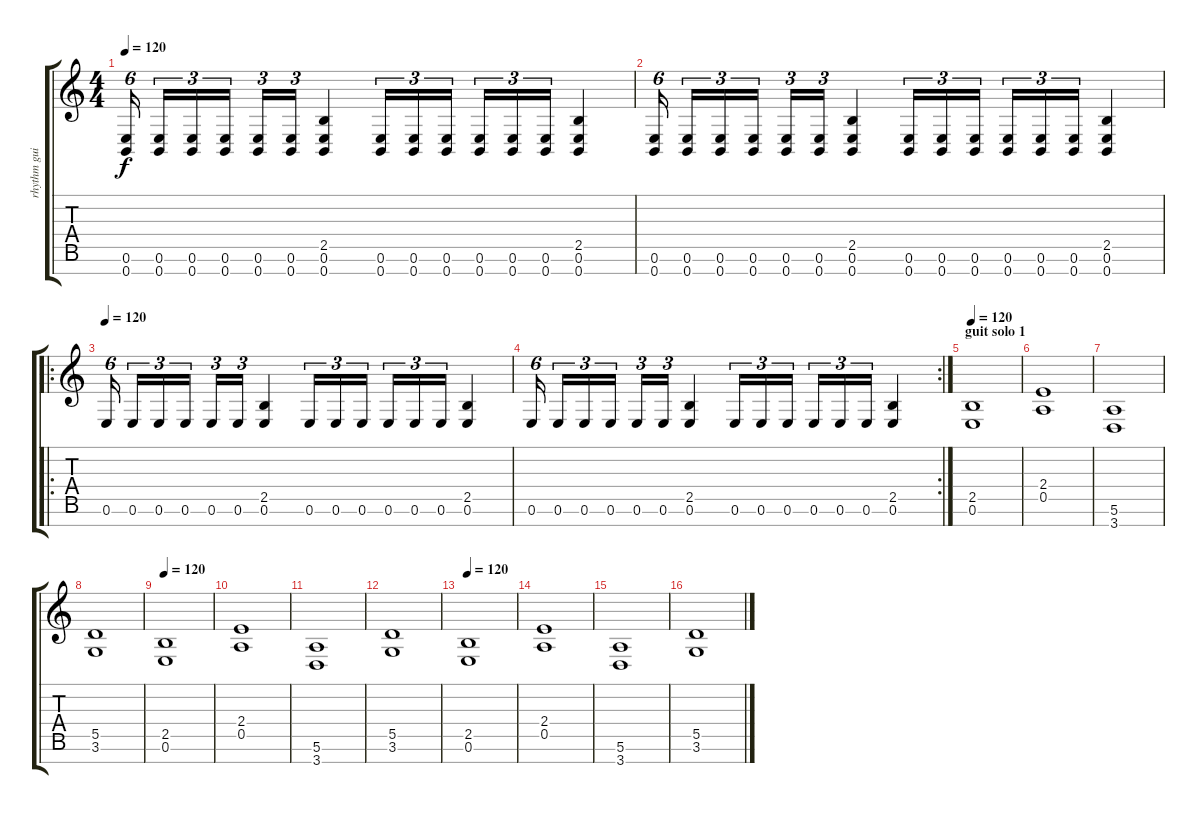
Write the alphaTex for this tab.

\track ("rhythm guitar" "rhythm gui") {instrument distortionguitar}
\staff {score tabs}
\tuning (E4 B3 G3 D3 A2 E2 B1) {hide}
\ts (4 4)
\tempo 120
\clef g2
\ks c
(0.6 0.7).16{tu (6 4) dy f} (0.6 0.7).16{tu (3 2)} (0.6 0.7).16{tu (3 2)} (0.6 0.7).16{tu (3 2)} (0.6 0.7).16{tu (3 2)} (0.6 0.7).16{tu (3 2)} (2.5 0.6 0.7).4 (0.6 0.7).16{tu (3 2)} (0.6 0.7).16{tu (3 2)} (0.6 0.7).16{tu (3 2)} (0.6 0.7).16{tu (3 2)} (0.6 0.7).16{tu (3 2)} (0.6 0.7).16{tu (3 2)} (2.5 0.6 0.7).4 |
(0.6 0.7).16{tu (6 4)} (0.6 0.7).16{tu (3 2)} (0.6 0.7).16{tu (3 2)} (0.6 0.7).16{tu (3 2)} (0.6 0.7).16{tu (3 2)} (0.6 0.7).16{tu (3 2)} (2.5 0.6 0.7).4 (0.6 0.7).16{tu (3 2)} (0.6 0.7).16{tu (3 2)} (0.6 0.7).16{tu (3 2)} (0.6 0.7).16{tu (3 2)} (0.6 0.7).16{tu (3 2)} (0.6 0.7).16{tu (3 2)} (2.5 0.6 0.7).4 |
\ro
\tempo 120
0.6.16{tu (6 4)} 0.6.16{tu (3 2)} 0.6.16{tu (3 2)} 0.6.16{tu (3 2)} 0.6.16{tu (3 2)} 0.6.16{tu (3 2)} (2.5 0.6).4 0.6.16{tu (3 2)} 0.6.16{tu (3 2)} 0.6.16{tu (3 2)} 0.6.16{tu (3 2)} 0.6.16{tu (3 2)} 0.6.16{tu (3 2)} (2.5 0.6).4 |
\rc 2
0.6.16{tu (6 4)} 0.6.16{tu (3 2)} 0.6.16{tu (3 2)} 0.6.16{tu (3 2)} 0.6.16{tu (3 2)} 0.6.16{tu (3 2)} (2.5 0.6).4 0.6.16{tu (3 2)} 0.6.16{tu (3 2)} 0.6.16{tu (3 2)} 0.6.16{tu (3 2)} 0.6.16{tu (3 2)} 0.6.16{tu (3 2)} (2.5 0.6).4 |
\section ("" "guit solo 1")
\tempo 120
(2.5 0.6).1 |
(2.4 0.5).1 |
(5.6 3.7).1 |
(5.5 3.6).1 |
\tempo 120
(2.5 0.6).1 |
(2.4 0.5).1 |
(5.6 3.7).1 |
(5.5 3.6).1 |
\tempo 120
(2.5 0.6).1 |
(2.4 0.5).1 |
(5.6 3.7).1 |
(5.5 3.6).1
